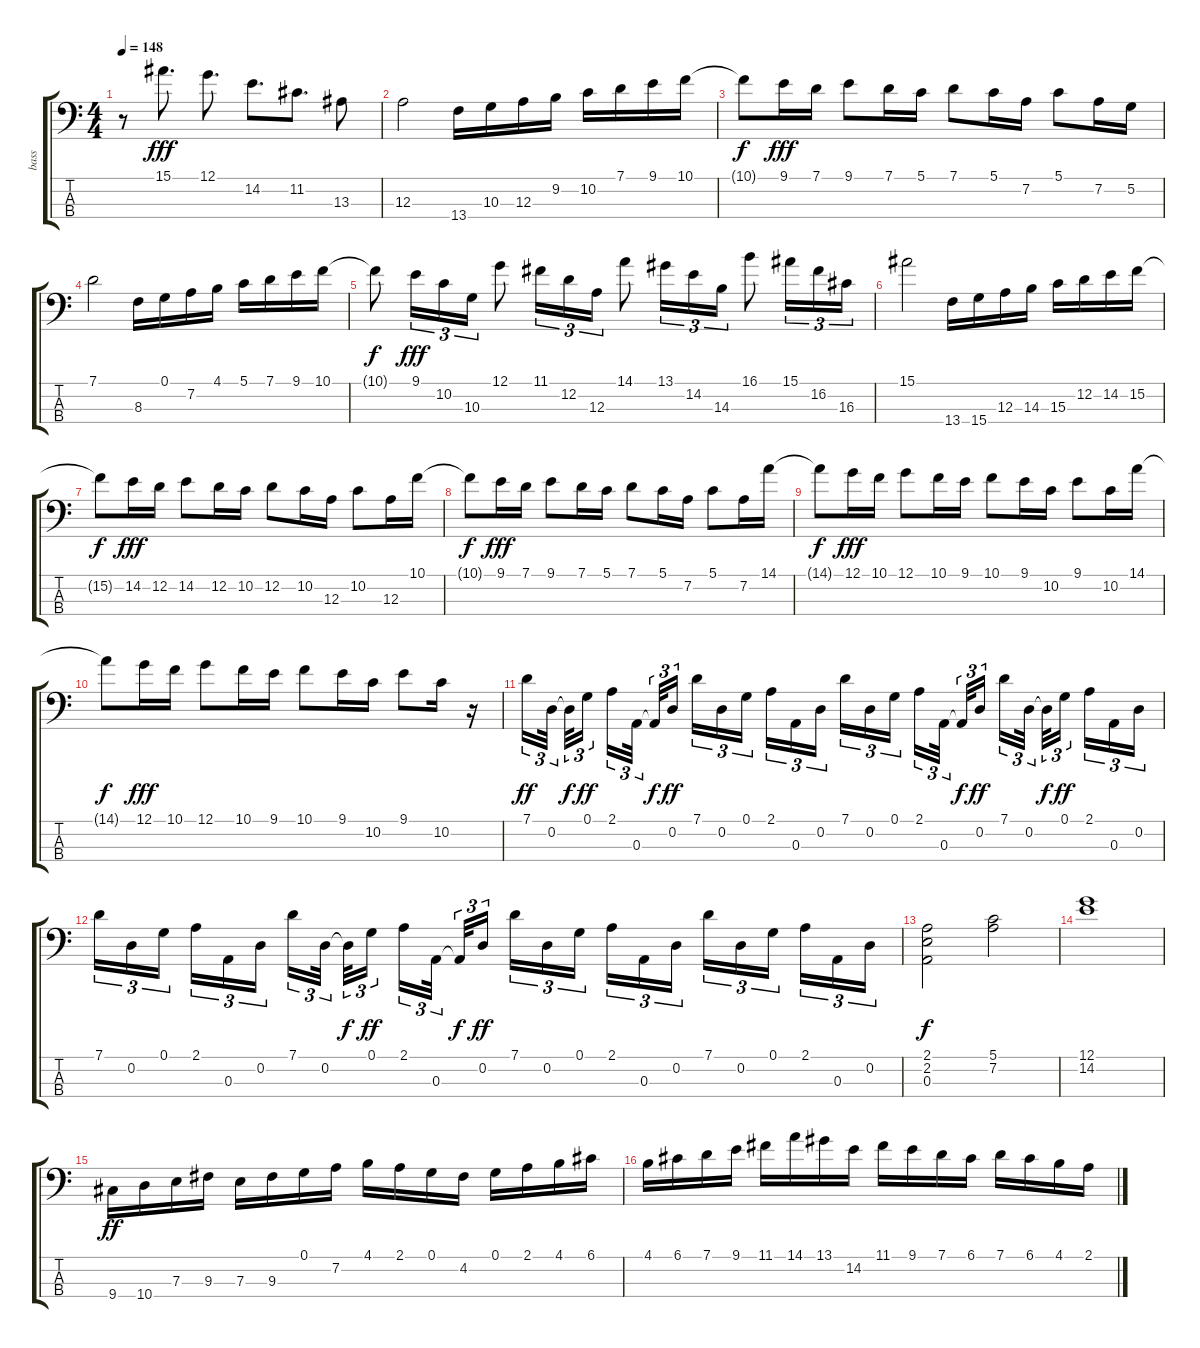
\track ("bass" "bass") {instrument electricbassfinger}
\staff {score tabs}
\tuning (G2 D2 A1 E1) {hide}
\ts (4 4)
\tempo 148
\clef f4
\ks c
r.8{dy fff} 15.1.8{d} 12.1.8{d} 14.2.8{d} 11.2.8{d} 13.3.8 |
12.3.2 13.4.16 10.3.16 12.3.16 9.2.16 10.2.16 7.1.16 9.1.16 10.1.16 |
10.1{t}.8{dy f} 9.1.16{dy fff} 7.1.16 9.1.8 7.1.16 5.1.16 7.1.8 5.1.16 7.2.16 5.1.8 7.2.16 5.2.16 |
7.1.2 8.3.16 0.1.16 7.2.16 4.1.16 5.1.16 7.1.16 9.1.16 10.1.16 |
10.1{t}.8{dy f} 9.1.16{tu (3 2) dy fff} 10.2.16{tu (3 2)} 10.3.16{tu (3 2)} 12.1.8 11.1.16{tu (3 2)} 12.2.16{tu (3 2)} 12.3.16{tu (3 2)} 14.1.8 13.1.16{tu (3 2)} 14.2.16{tu (3 2)} 14.3.16{tu (3 2)} 16.1.8 15.1.16{tu (3 2)} 16.2.16{tu (3 2)} 16.3.16{tu (3 2)} |
15.1.2 13.4.16 15.4.16 12.3.16 14.3.16 15.3.16 12.2.16 14.2.16 15.2.16 |
15.2{t}.8{dy f} 14.2.16{dy fff} 12.2.16 14.2.8 12.2.16 10.2.16 12.2.8 10.2.16 12.3.16 10.2.8 12.3.16 10.1.16 |
10.1{t}.8{dy f} 9.1.16{dy fff} 7.1.16 9.1.8 7.1.16 5.1.16 7.1.8 5.1.16 7.2.16 5.1.8 7.2.16 14.1.16 |
14.1{t}.8{dy f} 12.1.16{dy fff} 10.1.16 12.1.8 10.1.16 9.1.16 10.1.8 9.1.16 10.2.16 9.1.8 10.2.16 14.1.16 |
14.1{t}.8{dy f} 12.1.16{dy fff} 10.1.16 12.1.8 10.1.16 9.1.16 10.1.8 9.1.16 10.2.16 9.1.8 10.2.16 r.16 |
7.1.16{tu (3 2) dy ff instrument slapbass1} 0.2.32{tu (3 2) beam splitsecondary} 0.2{t}.32{tu (3 2) dy f} 0.1.16{tu (3 2) dy ff beam splitsecondary} 2.1.16{tu (3 2)} 0.3.32{tu (3 2) beam splitsecondary} 0.3{t}.32{tu (3 2) dy f} 0.2.16{tu (3 2) dy ff} 7.1.16{tu (3 2)} 0.2.16{tu (3 2)} 0.1.16{tu (3 2) beam splitsecondary} 2.1.16{tu (3 2)} 0.3.16{tu (3 2)} 0.2.16{tu (3 2)} 7.1.16{tu (3 2)} 0.2.16{tu (3 2)} 0.1.16{tu (3 2) beam splitsecondary} 2.1.16{tu (3 2)} 0.3.32{tu (3 2) beam splitsecondary} 0.3{t}.32{tu (3 2) dy f} 0.2.16{tu (3 2) dy ff} 7.1.16{tu (3 2)} 0.2.32{tu (3 2) beam splitsecondary} 0.2{t}.32{tu (3 2) dy f} 0.1.16{tu (3 2) dy ff beam splitsecondary} 2.1.16{tu (3 2)} 0.3.16{tu (3 2)} 0.2.16{tu (3 2)} |
7.1.16{tu (3 2)} 0.2.16{tu (3 2)} 0.1.16{tu (3 2) beam splitsecondary} 2.1.16{tu (3 2)} 0.3.16{tu (3 2)} 0.2.16{tu (3 2)} 7.1.16{tu (3 2)} 0.2.32{tu (3 2) beam splitsecondary} 0.2{t}.32{tu (3 2) dy f} 0.1.16{tu (3 2) dy ff beam splitsecondary} 2.1.16{tu (3 2)} 0.3.32{tu (3 2) beam splitsecondary} 0.3{t}.32{tu (3 2) dy f} 0.2.16{tu (3 2) dy ff} 7.1.16{tu (3 2)} 0.2.16{tu (3 2)} 0.1.16{tu (3 2) beam splitsecondary} 2.1.16{tu (3 2)} 0.3.16{tu (3 2)} 0.2.16{tu (3 2)} 7.1.16{tu (3 2)} 0.2.16{tu (3 2)} 0.1.16{tu (3 2) beam splitsecondary} 2.1.16{tu (3 2)} 0.3.16{tu (3 2)} 0.2.16{tu (3 2)} |
(2.1 2.2 0.3).2{dy f instrument slapbass2} (5.1 7.2).2 |
(12.1 14.2).1 |
9.4.16{dy ff instrument electricbassfinger} 10.4.16 7.3.16 9.3.16 7.3.16 9.3.16 0.1.16 7.2.16 4.1.16 2.1.16 0.1.16 4.2.16 0.1.16 2.1.16 4.1.16 6.1.16 |
4.1.16 6.1.16 7.1.16 9.1.16 11.1.16 14.1.16 13.1.16 14.2.16 11.1.16 9.1.16 7.1.16 6.1.16 7.1.16 6.1.16 4.1.16 2.1.16
